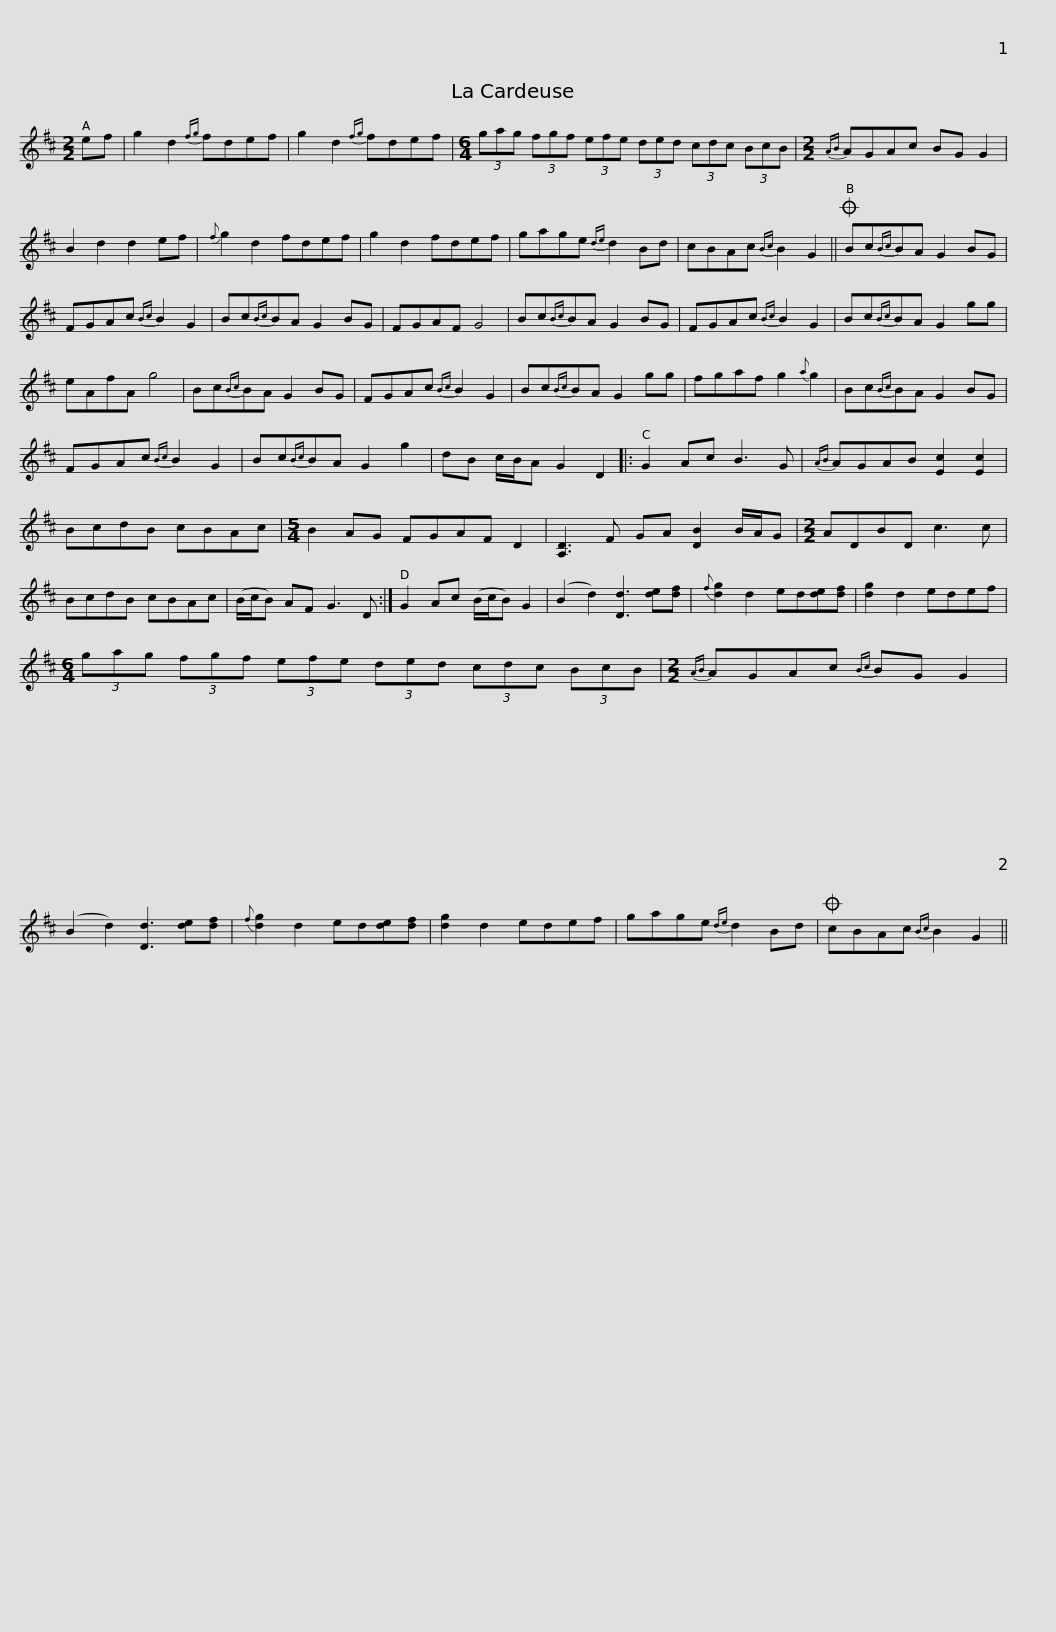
X:1
L:1/8
M:2/2
I:linebreak $
K:D
V:1 treble
V:1
 ef | g2 d2{fg} fdef | g2 d2{fg} fdef |[M:6/4] (3gag (3fgf (3efe (3ded (3cdc (3BcB |$[M:2/2]{AB} AGAc BG G2 | %5
 B2 d2 d2 ef |{f} g2 d2 fdef | g2 d2 fdef | gage{de} d2 Bd | cBAc{Bc} B2 G2 ||$ %10
O Bc{Bc}BA G2 BG | FGAc{Bc} B2 G2 | Bc{Bc}BA G2 BG | FGAF G4 | Bc{Bc}BA G2 BG | %15
 FGAc{Bc} B2 G2 |$ Bc{Bc}BA G2 gg | eAfA g4 | Bc{Bc}BA G2 BG | FGAc{Bc} B2 G2 | %20
 Bc{Bc}BA G2 gg | fgaf g2{a} g2 |$ Bc{Bc}BA G2 BG | FGAc{Bc} B2 G2 | Bc{Bc}BA G2 g2 | %25
 dB c/B/A G2 D2 |: G2 Ac B3 G |{AB} AGAB [Ec]2 [Ec]2 |$ BcdB cBAc |[M:5/4] B2 AG FGAF D2 | %30
 [A,D]3 F GA [DB]2 B/A/G |[M:2/2] ADBD c3 c | BcdB cBAc |$ (B/c/B) AF G3 D :| G2 Ac (B/c/B) G2 | %35
 (B2 d2) [Dd]3 [de][df] |{f} [dg]2 d2 ed[de][df] | [dg]2 d2 edef |$[M:6/4] (3gag (3fgf (3efe (3ded (3cdc (3BcB |[M:2/2]{AB} AGAc{Bc} BG G2 | %40
 (B2 d2) [Dd]3 [de][df] |{f} [dg]2 d2 ed[de][df] |$ [dg]2 d2 edef | gage{de} d2 Bd |O cBAc{Bc} B2 G2 || %45
